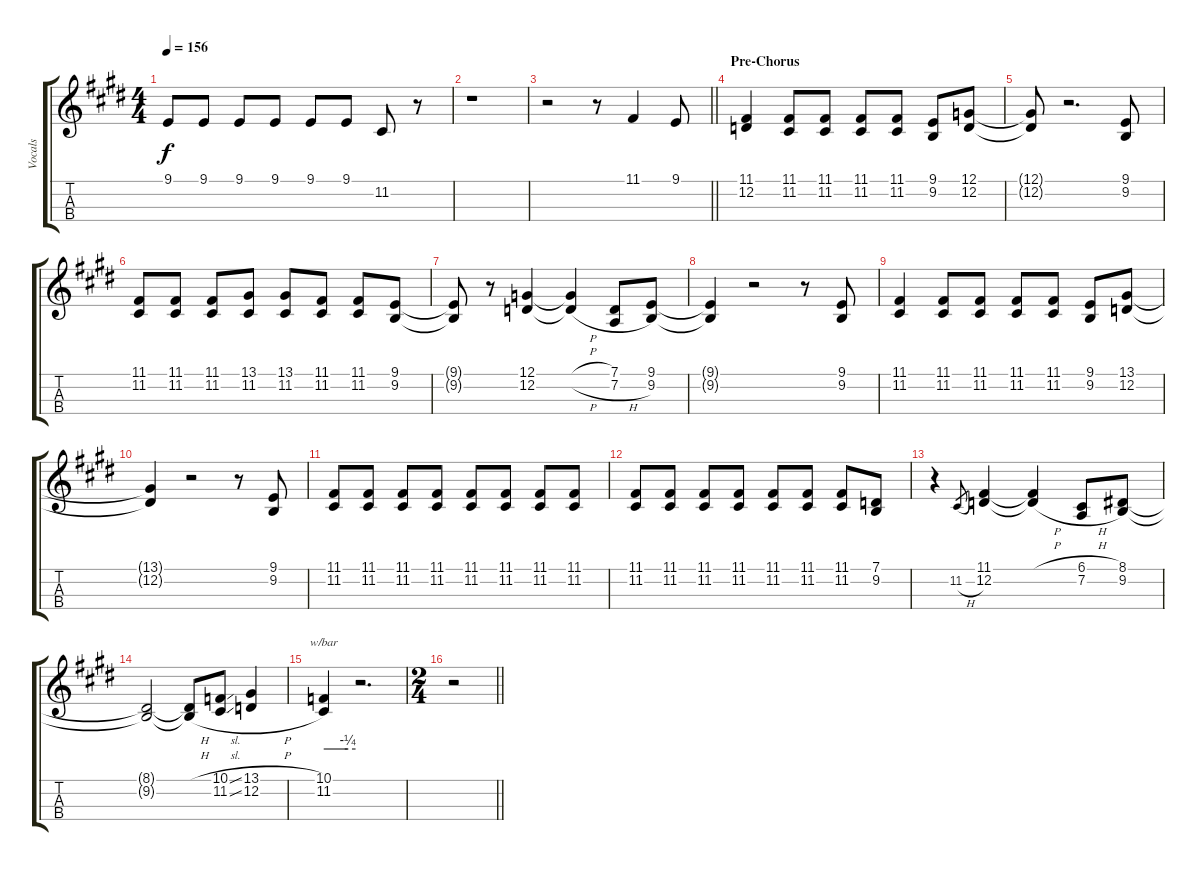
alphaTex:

\track ("Vocals" "Vocals") {instrument synthvoice}
\staff {score tabs}
\tuning (G3 D3 A2 E2) {hide}
\ts (4 4)
\tempo 156
\clef g2
\ks c#minor
9.1.8{dy f} 9.1.8 9.1.8 9.1.8 9.1.8 9.1.8 11.2.8 r.8 |
\ks e
r.1 |
\barLineRight lightlight
\ks c#minor
r.2 r.8 11.1.4 9.1.8 |
\section ("" "Pre-Chorus")
(11.1 12.2).4 (11.1 11.2).8 (11.1 11.2).8 (11.1 11.2).8 (11.1 11.2).8 (9.1 9.2).8 (12.1 12.2).8 |
(12.1{t} 12.2{t}).8 r.2{d} (9.1 9.2).8 |
(11.1 11.2).8 (11.1 11.2).8 (11.1 11.2).8 (13.1 11.2).8 (13.1 11.2).8 (11.1 11.2).8 (11.1 11.2).8 (9.1 9.2).8 |
\ks e
(9.1{t} 9.2{t}).8 r.8 (12.1 12.2).4 (12.1{h t} 12.2{h t}).4 (7.1 7.2{h}).8 (9.1 9.2).8 |
\ks c#minor
(9.1{t} 9.2{t}).4 r.2 r.8 (9.1 9.2).8 |
(11.1 11.2).4 (11.1 11.2).8 (11.1 11.2).8 (11.1 11.2).8 (11.1 11.2).8 (9.1 9.2).8 (13.1 12.2).8 |
(13.1{t} 12.2{t}).4 r.2 r.8 (9.1 9.2).8 |
\ks e
(11.1 11.2).8 (11.1 11.2).8 (11.1 11.2).8 (11.1 11.2).8 (11.1 11.2).8 (11.1 11.2).8 (11.1 11.2).8 (11.1 11.2).8 |
\ks c#minor
(11.1 11.2).8 (11.1 11.2).8 (11.1 11.2).8 (11.1 11.2).8 (11.1 11.2).8 (11.1 11.2).8 (11.1 11.2).8 (7.1 9.2).8 |
\ks e
r.4 11.2{h}.8{gr} (11.1 12.2).4 (11.1{h t} 12.2{h t}).4 (6.1{h} 7.2{h}).8 (8.1 9.2).8 |
\ks c#minor
(8.1{t} 9.2{t}).2 (8.1{h t} 9.2{h t}).8 (10.1{sl} 11.2{sl}).8 (13.1{h} 12.2{h}).4 |
(10.1 11.2).4{tbe (custom default 0 0 45 -1 60 -1)} r.2{d} |
\ts (2 4)
\barLineRight lightlight
r.2
